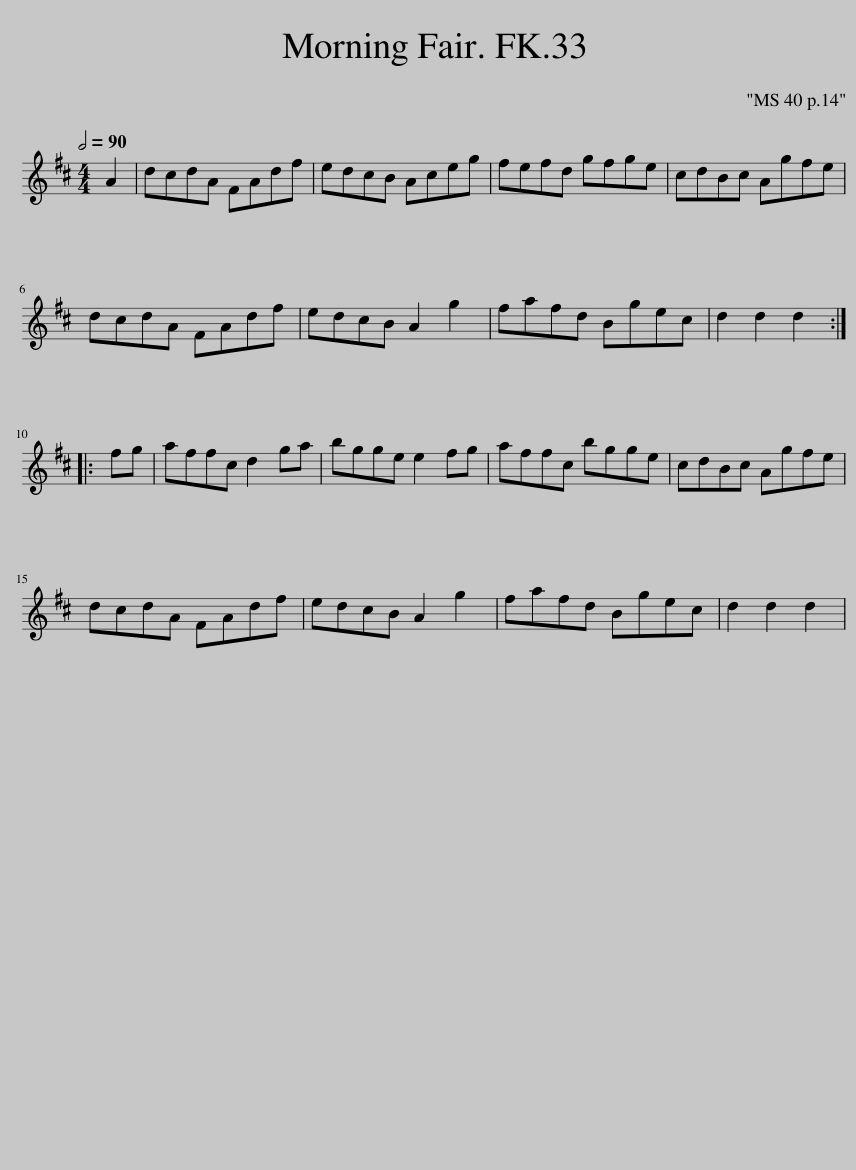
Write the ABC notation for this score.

X:1
L:1/8
Q:1/2=90
M:4/4
I:linebreak $
K:D
V:1 treble
V:1
 A2 | dcdA FAdf | edcB Aceg | fefd gfge | cdBc Agfe |$ %5
 dcdA FAdf | edcB A2 g2 | fafd Bgec | d2 d2 d2 ::$ fg | %10
 affc d2 ga | bgge e2 fg | affc bgge | cdBc Agfe |$ dcdA FAdf | %15
 edcB A2 g2 | fafd Bgec | d2 d2 d2 | %18
